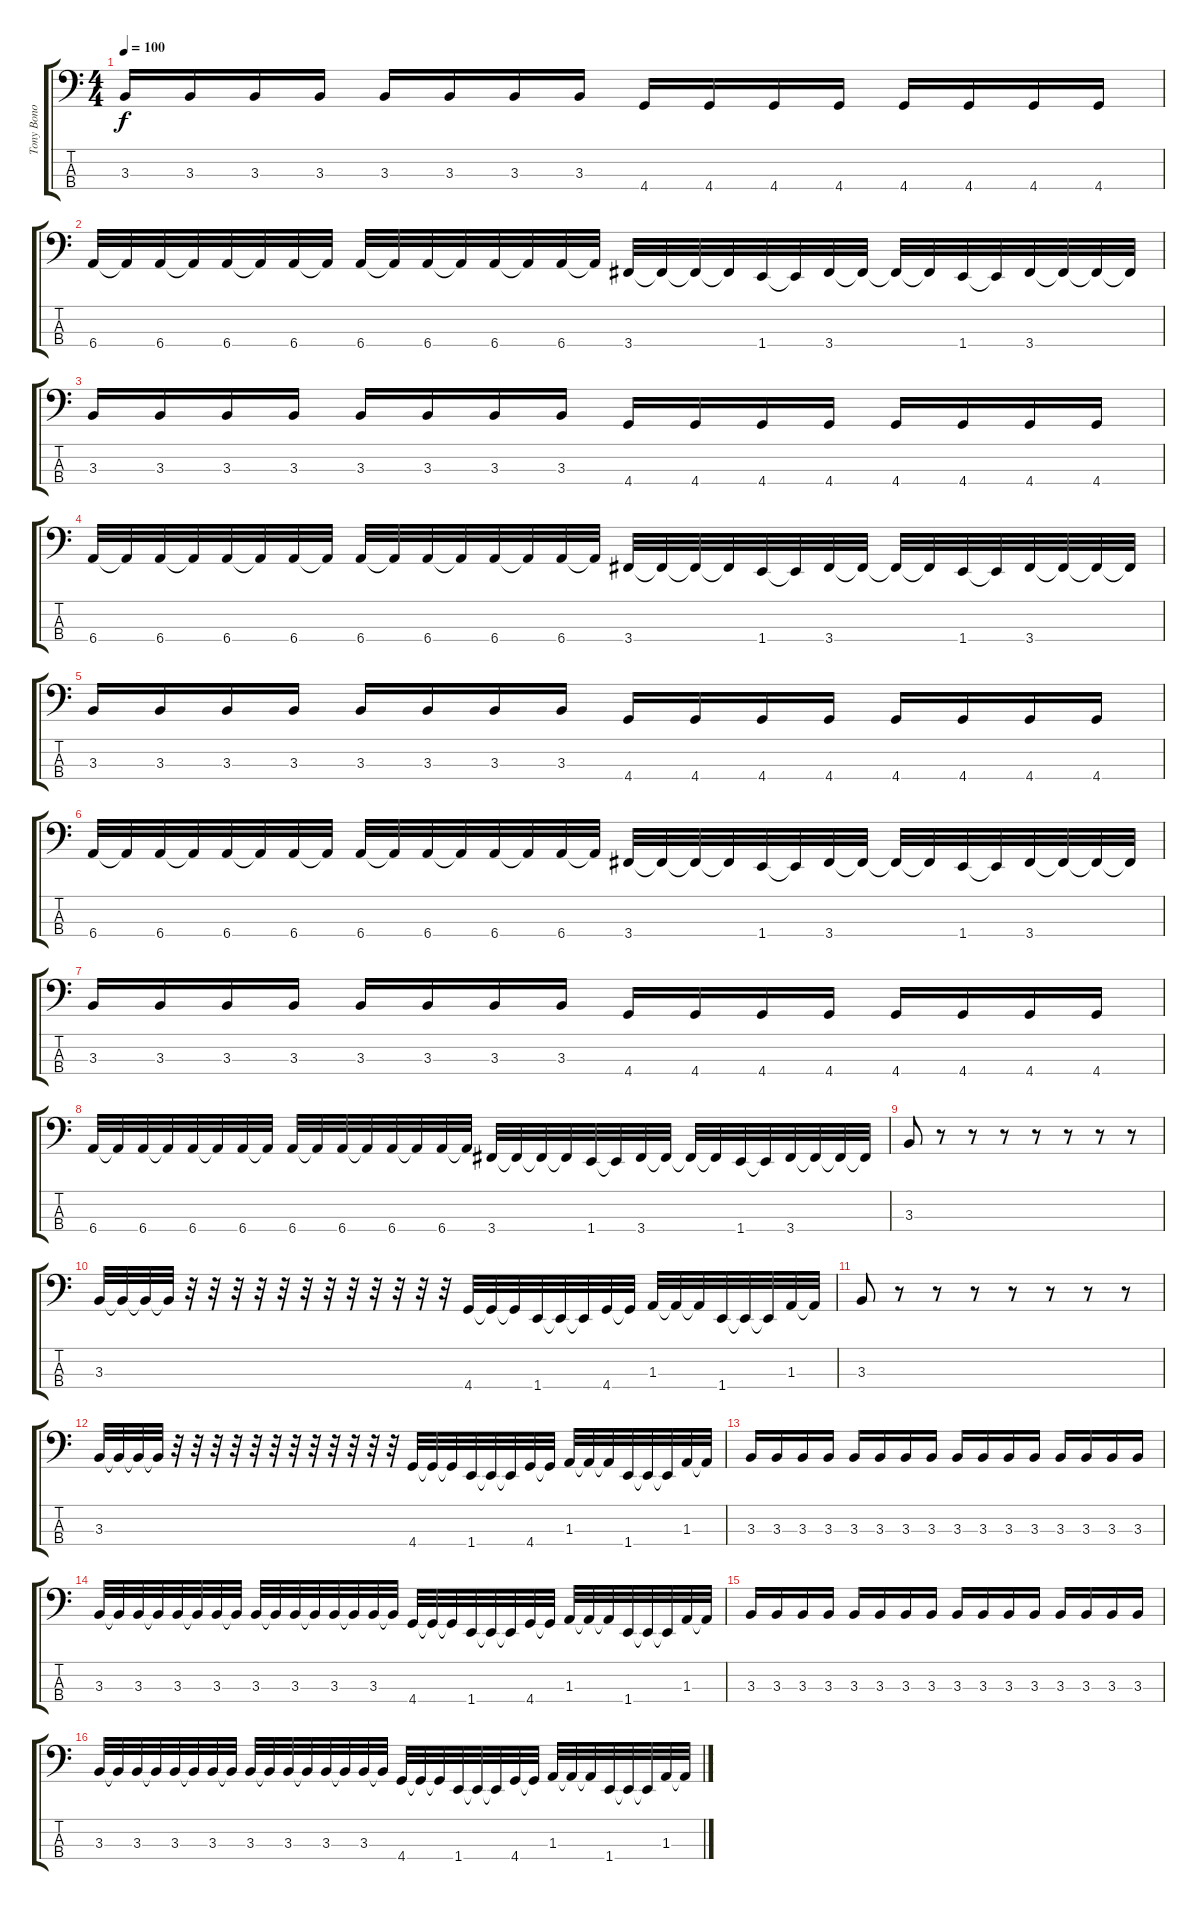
\track ("Tony Bono" "Tony Bono") {instrument electricbasspick}
\staff {score tabs}
\tuning (Gb2 Db2 Ab1 Eb1) {hide}
\ts (4 4)
\tempo 100
\clef f4
\ks c
3.3.16{dy f} 3.3.16 3.3.16 3.3.16 3.3.16 3.3.16 3.3.16 3.3.16 4.4.16 4.4.16 4.4.16 4.4.16 4.4.16 4.4.16 4.4.16 4.4.16 |
6.4.32 6.4{t}.32 6.4.32 6.4{t}.32 6.4.32 6.4{t}.32 6.4.32 6.4{t}.32 6.4.32 6.4{t}.32 6.4.32 6.4{t}.32 6.4.32 6.4{t}.32 6.4.32 6.4{t}.32 3.4.32 3.4{t}.32 3.4{t}.32 3.4{t}.32 1.4.32 1.4{t}.32 3.4.32 3.4{t}.32 3.4{t}.32 3.4{t}.32 1.4.32 1.4{t}.32 3.4.32 3.4{t}.32 3.4{t}.32 3.4{t}.32 |
3.3.16 3.3.16 3.3.16 3.3.16 3.3.16 3.3.16 3.3.16 3.3.16 4.4.16 4.4.16 4.4.16 4.4.16 4.4.16 4.4.16 4.4.16 4.4.16 |
6.4.32 6.4{t}.32 6.4.32 6.4{t}.32 6.4.32 6.4{t}.32 6.4.32 6.4{t}.32 6.4.32 6.4{t}.32 6.4.32 6.4{t}.32 6.4.32 6.4{t}.32 6.4.32 6.4{t}.32 3.4.32 3.4{t}.32 3.4{t}.32 3.4{t}.32 1.4.32 1.4{t}.32 3.4.32 3.4{t}.32 3.4{t}.32 3.4{t}.32 1.4.32 1.4{t}.32 3.4.32 3.4{t}.32 3.4{t}.32 3.4{t}.32 |
3.3.16 3.3.16 3.3.16 3.3.16 3.3.16 3.3.16 3.3.16 3.3.16 4.4.16 4.4.16 4.4.16 4.4.16 4.4.16 4.4.16 4.4.16 4.4.16 |
6.4.32 6.4{t}.32 6.4.32 6.4{t}.32 6.4.32 6.4{t}.32 6.4.32 6.4{t}.32 6.4.32 6.4{t}.32 6.4.32 6.4{t}.32 6.4.32 6.4{t}.32 6.4.32 6.4{t}.32 3.4.32 3.4{t}.32 3.4{t}.32 3.4{t}.32 1.4.32 1.4{t}.32 3.4.32 3.4{t}.32 3.4{t}.32 3.4{t}.32 1.4.32 1.4{t}.32 3.4.32 3.4{t}.32 3.4{t}.32 3.4{t}.32 |
3.3.16 3.3.16 3.3.16 3.3.16 3.3.16 3.3.16 3.3.16 3.3.16 4.4.16 4.4.16 4.4.16 4.4.16 4.4.16 4.4.16 4.4.16 4.4.16 |
6.4.32 6.4{t}.32 6.4.32 6.4{t}.32 6.4.32 6.4{t}.32 6.4.32 6.4{t}.32 6.4.32 6.4{t}.32 6.4.32 6.4{t}.32 6.4.32 6.4{t}.32 6.4.32 6.4{t}.32 3.4.32 3.4{t}.32 3.4{t}.32 3.4{t}.32 1.4.32 1.4{t}.32 3.4.32 3.4{t}.32 3.4{t}.32 3.4{t}.32 1.4.32 1.4{t}.32 3.4.32 3.4{t}.32 3.4{t}.32 3.4{t}.32 |
3.3.8 r.8 r.8 r.8 r.8 r.8 r.8 r.8 |
3.3.32 3.3{t}.32 3.3{t}.32 3.3{t}.32 r.32 r.32 r.32 r.32 r.32 r.32 r.32 r.32 r.32 r.32 r.32 r.32 4.4.32 4.4{t}.32 4.4{t}.32 1.4.32 1.4{t}.32 1.4{t}.32 4.4.32 4.4{t}.32 1.3.32 1.3{t}.32 1.3{t}.32 1.4.32 1.4{t}.32 1.4{t}.32 1.3.32 1.3{t}.32 |
3.3.8 r.8 r.8 r.8 r.8 r.8 r.8 r.8 |
3.3.32 3.3{t}.32 3.3{t}.32 3.3{t}.32 r.32 r.32 r.32 r.32 r.32 r.32 r.32 r.32 r.32 r.32 r.32 r.32 4.4.32 4.4{t}.32 4.4{t}.32 1.4.32 1.4{t}.32 1.4{t}.32 4.4.32 4.4{t}.32 1.3.32 1.3{t}.32 1.3{t}.32 1.4.32 1.4{t}.32 1.4{t}.32 1.3.32 1.3{t}.32 |
3.3.16 3.3.16 3.3.16 3.3.16 3.3.16 3.3.16 3.3.16 3.3.16 3.3.16 3.3.16 3.3.16 3.3.16 3.3.16 3.3.16 3.3.16 3.3.16 |
3.3.32 3.3{t}.32 3.3.32 3.3{t}.32 3.3.32 3.3{t}.32 3.3.32 3.3{t}.32 3.3.32 3.3{t}.32 3.3.32 3.3{t}.32 3.3.32 3.3{t}.32 3.3.32 3.3{t}.32 4.4.32 4.4{t}.32 4.4{t}.32 1.4.32 1.4{t}.32 1.4{t}.32 4.4.32 4.4{t}.32 1.3.32 1.3{t}.32 1.3{t}.32 1.4.32 1.4{t}.32 1.4{t}.32 1.3.32 1.3{t}.32 |
3.3.16 3.3.16 3.3.16 3.3.16 3.3.16 3.3.16 3.3.16 3.3.16 3.3.16 3.3.16 3.3.16 3.3.16 3.3.16 3.3.16 3.3.16 3.3.16 |
3.3.32 3.3{t}.32 3.3.32 3.3{t}.32 3.3.32 3.3{t}.32 3.3.32 3.3{t}.32 3.3.32 3.3{t}.32 3.3.32 3.3{t}.32 3.3.32 3.3{t}.32 3.3.32 3.3{t}.32 4.4.32 4.4{t}.32 4.4{t}.32 1.4.32 1.4{t}.32 1.4{t}.32 4.4.32 4.4{t}.32 1.3.32 1.3{t}.32 1.3{t}.32 1.4.32 1.4{t}.32 1.4{t}.32 1.3.32 1.3{t}.32
